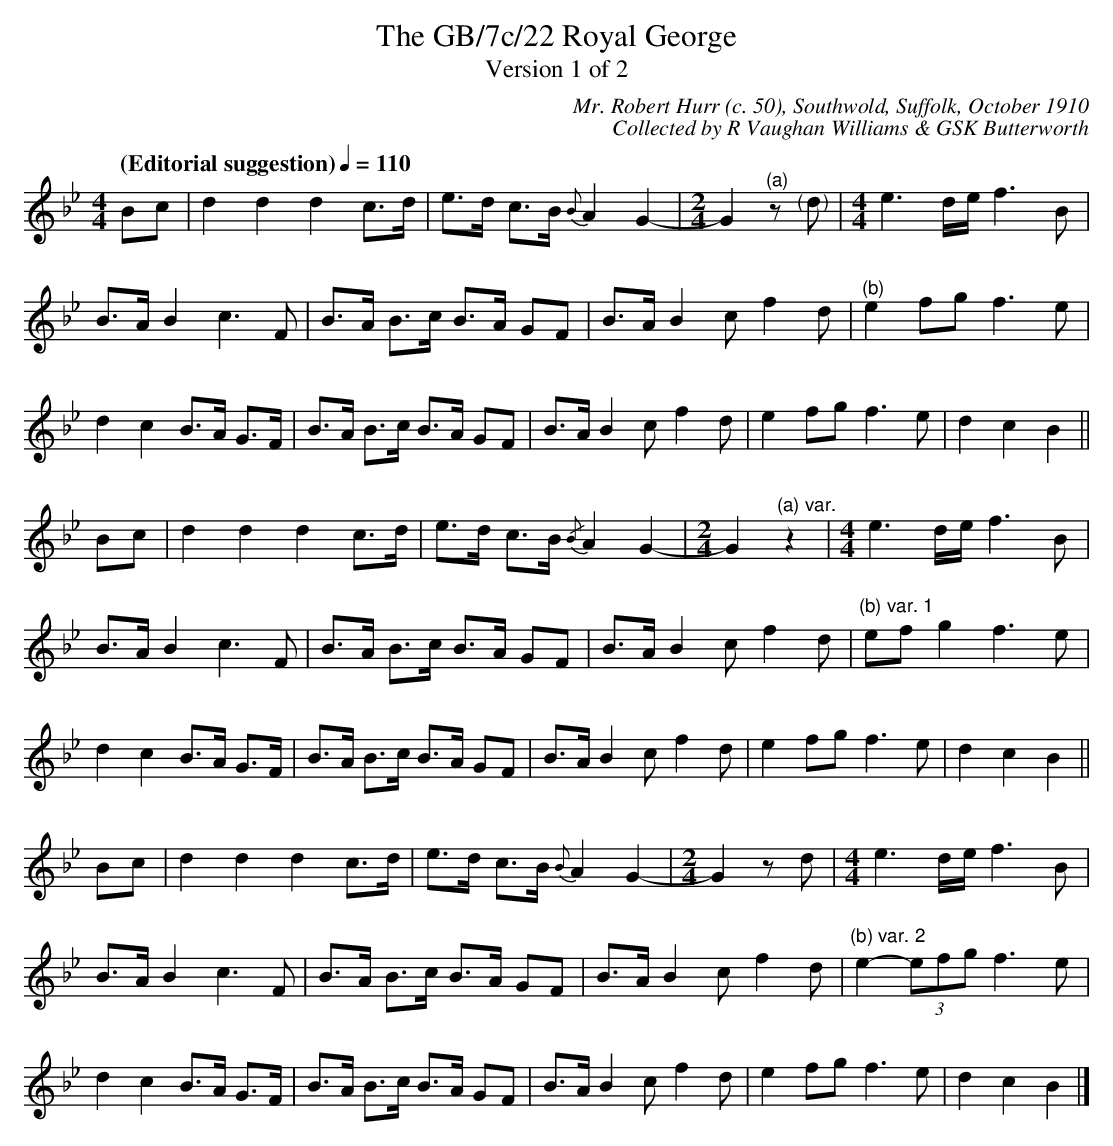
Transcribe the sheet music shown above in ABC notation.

X:1
T:GB/7c/22 Royal George, The
T:Version 1 of 2
C:Mr. Robert Hurr (c. 50), Southwold, Suffolk, October 1910
C:Collected by R Vaughan Williams & GSK Butterworth
L:1/8
M:4/4
Q:"(Editorial suggestion)" 1/4=110
K:Bb
Bc | d2 d2 d2 c>d | e>d c>B {B}A2 G2- |[M:2/4] G2 "^(a)"z"<("">)"d |\
[M:4/4] e3 d/e/ f3 B |
B>A B2 c3 F | B>A B>c B>A GF | B>A B2 c f2 d |"^(b)" e2 fg f3 e |
d2 c2 B>A G>F | B>A B>c B>A GF | B>A B2 c f2 d | e2 fg f3 e | d2 c2 B2 ||
Bc | d2 d2 d2 c>d | e>d c>B{/B} A2 G2- | [M:2/4] G2 "^(a) var."z2 |\
[M:4/4] e3 d/e/ f3 B |
B>A B2 c3 F | B>A B>c B>A GF | B>A B2 c f2 d | "^(b) var. 1"ef g2 f3 e |
d2 c2 B>A G>F | B>A B>c B>A GF | B>A B2 c f2 d | e2 fg f3 e | d2 c2 B2 ||
Bc | d2 d2 d2 c>d | e>d c>B {B}A2 G2- |[M:2/4] G2 z d |\
[M:4/4] e3 d/e/ f3 B |
B>A B2 c3 F | B>A B>c B>A GF | B>A B2 c f2 d |"^(b) var. 2"e2-(3efg f3 e |
d2 c2 B>A G>F | B>A B>c B>A GF | B>A B2 c f2 d | e2 fg f3 e | d2 c2 B2 |]
